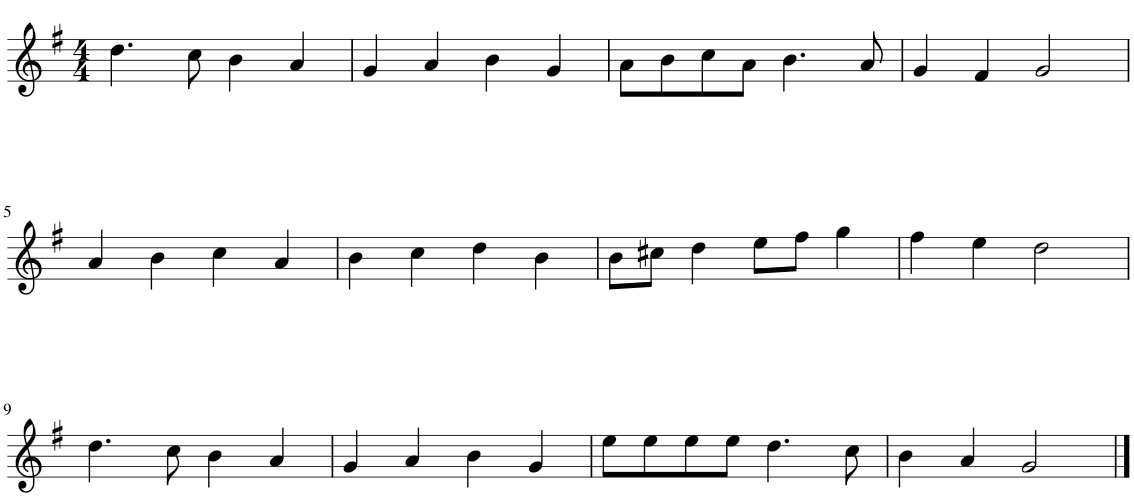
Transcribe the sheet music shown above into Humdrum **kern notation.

**kern
*part1
*staff1
*I"Harmonica
*I'Hmca
*clefG2
*k[f#]
*M4/4
=1
4.dd\
8cc\
4b\
4a/
=2
4g/
4a/
4b\
4g/
=3
8a\L
8b\
8cc\
8a\J
4.b\
8a/
=4
4g/
4f#/
2g/
!!LO:LB:g=z
=5
4a/
4b\
4cc\
4a/
=6
4b\
4cc\
4dd\
4b\
=7
8b\L
8cc#X\J
4dd\
8ee\L
8ff#\J
4gg\
=8
4ff#\
4ee\
2dd\
!!LO:LB:g=z
=9
4.dd\
8cc\
4b\
4a/
=10
4g/
4a/
4b\
4g/
=11
8ee\L
8ee\
8ee\
8ee\J
4.dd\
8cc\
=12
4b\
4a/
2g/
==
*-
